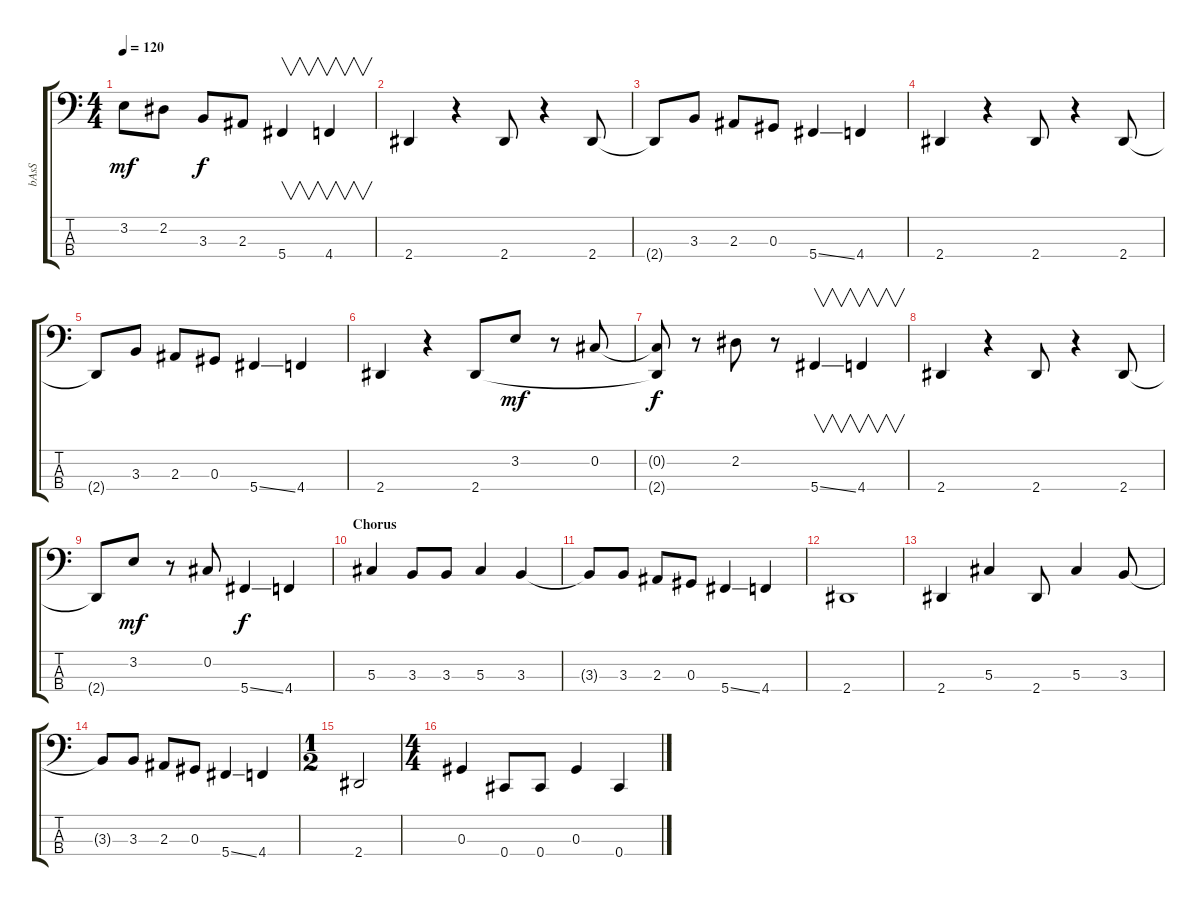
\track ("bAsS" "bAsS") {instrument electricbassfinger}
\staff {score tabs}
\tuning (Gb2 Db2 Ab1 Db1) {hide}
\ts (4 4)
\tempo 120
\clef f4
\ks c
3.2.8{dy mf} 2.2.8 3.3.8{dy f} 2.3.8 5.4.4{v} 4.4.4{v} |
2.4.4 r.4 2.4.8 r.4 2.4.8 |
2.4{t}.8 3.3.8 2.3.8 0.3.8 5.4{ss}.4 4.4.4 |
2.4.4 r.4 2.4.8 r.4 2.4.8 |
2.4{t}.8 3.3.8 2.3.8 0.3.8 5.4{ss}.4 4.4.4 |
2.4.4 r.4 2.4.8 3.2.8{dy mf} r.8 0.2.8 |
(0.2{t} 2.4{t}).8{dy f} r.8 2.2.8 r.8 5.4{ss}.4{v} 4.4.4{v} |
2.4.4 r.4 2.4.8 r.4 2.4.8 |
2.4{t}.8 3.2.8{dy mf} r.8 0.2.8 5.4{ss}.4{dy f} 4.4.4 |
\section ("" "Chorus")
5.3.4 3.3.8 3.3.8 5.3.4 3.3.4 |
3.3{t}.8 3.3.8 2.3.8 0.3.8 5.4{ss}.4 4.4.4 |
2.4.1 |
2.4.4 5.3.4 2.4.8 5.3.4 3.3.8 |
3.3{t}.8 3.3.8 2.3.8 0.3.8 5.4{ss}.4 4.4.4 |
\ts (1 2)
2.4.2 |
\ts (4 4)
0.3.4 0.4.8 0.4.8 0.3.4 0.4.4
